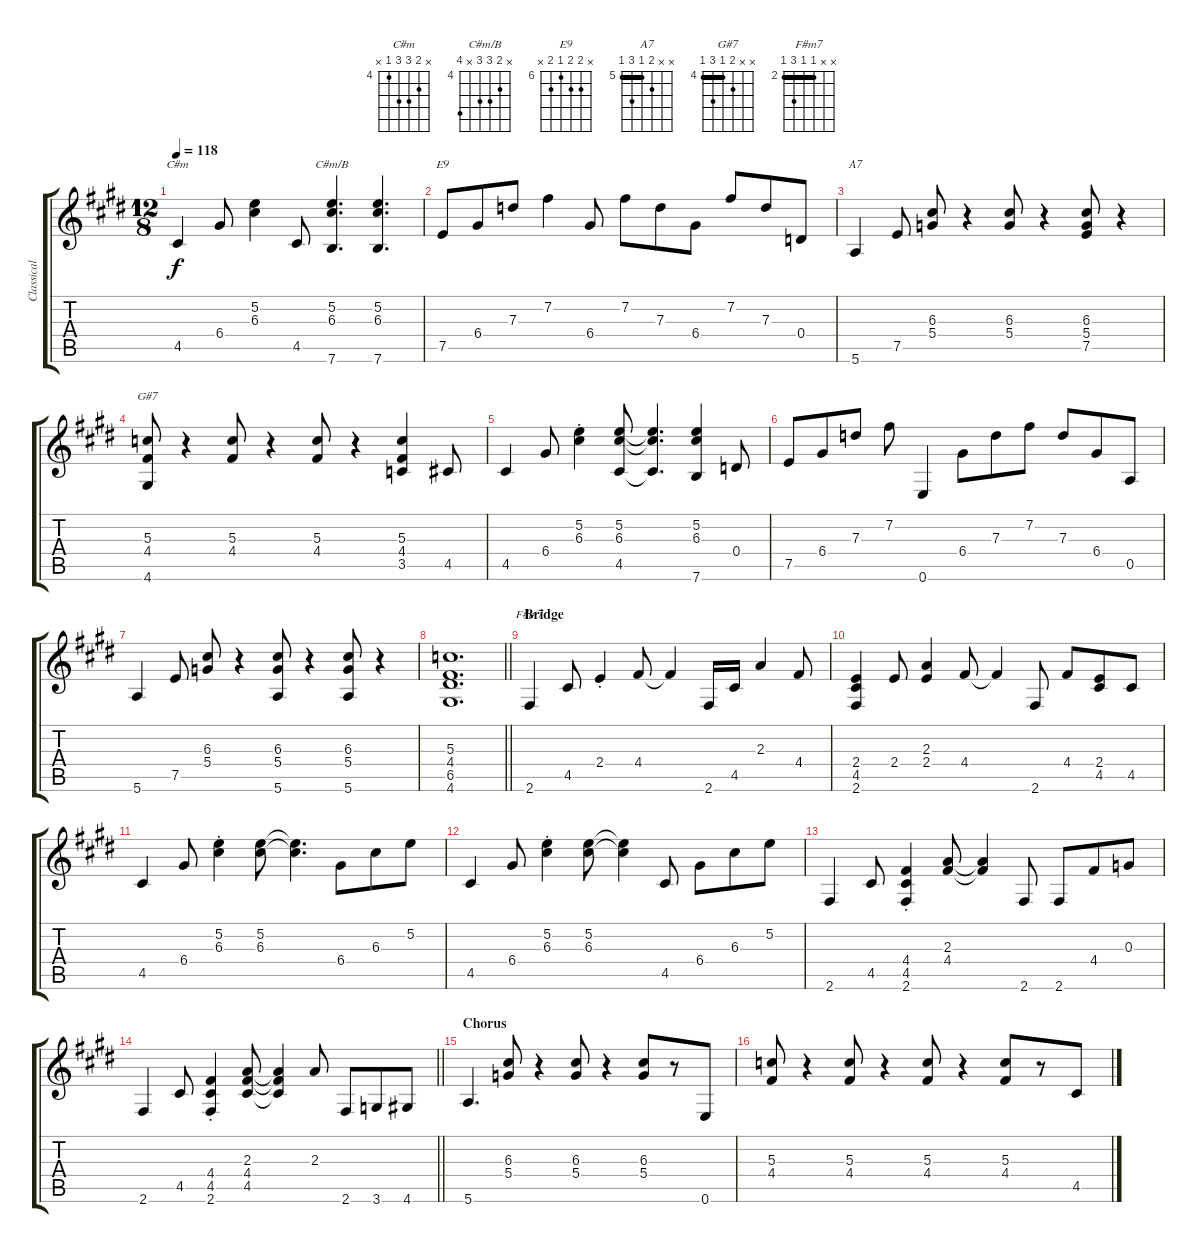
\track ("Classical Guitar" "Classical ") {instrument acousticguitarnylon}
\staff {score tabs}
\tuning (E4 B3 G3 D3 A2 E2) {hide}
\chord ("C#m" x 5 6 6 4 x) {firstfret 4 barre 4}
\chord ("C#m/B" x 5 6 6 x 7) {firstfret 4}
\chord ("E9" x 7 7 6 7 x) {firstfret 6}
\chord ("A7" x x 6 5 7 5) {firstfret 5 barre 5}
\chord ("G#7" x x 5 4 6 4) {firstfret 4 barre 4}
\chord ("F#m7" x x 2 2 4 2) {firstfret 2 barre 2}
\ts (12 8)
\tempo 118
\clef g2
\ks c#minor
4.5.4{ch "C#m" dy f} 6.4.8 (5.2 6.3).4 4.5.8 (5.2 6.3 7.6).4{d ch "C#m/B"} (5.2 6.3 7.6).4{d} |
7.5.8{ch "E9"} 6.4.8 7.3.8 7.2.4 6.4.8 7.2.8 7.3.8 6.4.8 7.2.8 7.3.8 0.4.8 |
5.6.4{ch "A7"} 7.5.8 (6.3 5.4).8 r.4 (6.3 5.4).8 r.4 (6.3 5.4 7.5).8 r.4 |
(5.3 4.4 4.6).8{ch "G#7"} r.4 (5.3 4.4).8 r.4 (5.3 4.4).8 r.4 (5.3 4.4 3.5).4 4.5.8 |
4.5.4 6.4.8 (5.2{st} 6.3{st}).4 (5.2 6.3 4.5).8 (5.2{t} 6.3{t} 4.5{t}).4{d} (5.2 6.3 7.6).4 0.4.8 |
7.5.8 6.4.8 7.3.8 7.2.8 0.6.4 6.4.8 7.3.8 7.2.8 7.3.8 6.4.8 0.5.8 |
5.6.4 7.5.8 (6.3 5.4).8 r.4 (6.3 5.4 5.6).8 r.4 (6.3 5.4 5.6).8 r.4 |
\barLineRight lightlight
(5.3 4.4 6.5 4.6).1{d} |
\section ("" "Bridge")
2.6.4{ch "F#m7"} 4.5.8 2.4{st}.4 4.4.8 4.4{t}.4 2.6.16 4.5.16 2.3.4 4.4.8 |
(2.4 4.5 2.6).4 2.4.8 (2.3 2.4).4 4.4.8 4.4{t}.4 2.6.8 4.4.8 (2.4 4.5).8 4.5.8 |
4.5.4 6.4.8 (5.2{st} 6.3{st}).4 (5.2 6.3).8 (5.2{t} 6.3{t}).4{d} 6.4.8 6.3.8 5.2.8 |
4.5.4 6.4.8 (5.2{st} 6.3{st}).4 (5.2 6.3).8 (5.2{t} 6.3{t}).4 4.5.8 6.4.8 6.3.8 5.2.8 |
2.6.4 4.5.8 (4.4{st} 4.5{st} 2.6{st}).4 (2.3 4.4).8 (2.3{t} 4.4{t}).4 2.6.8 2.6.8 4.4.8 0.3.8 |
\barLineRight lightlight
2.6.4 4.5.8 (4.4{st} 4.5{st} 2.6{st}).4 (2.3 4.4 4.5).8 (2.3{t} 4.4{t} 4.5{t}).4 2.3.8 2.6.8 3.6.8 4.6.8 |
\section ("" "Chorus")
5.6.4{d} (6.3 5.4).8 r.4 (6.3 5.4).8 r.4 (6.3 5.4).8 r.8 0.6.8 |
(5.3 4.4).8 r.4 (5.3 4.4).8 r.4 (5.3 4.4).8 r.4 (5.3 4.4).8 r.8 4.5.8
